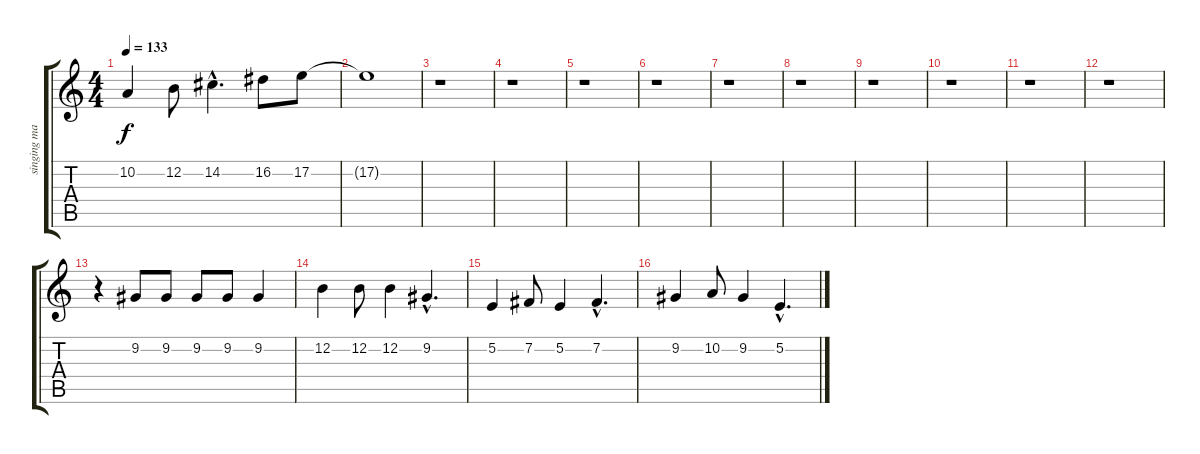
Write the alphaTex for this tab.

\track ("singing man" "singing ma") {instrument lead6voice}
\staff {score tabs}
\tuning (E4 B3 G3 D3 A2 E2) {hide}
\ts (4 4)
\tempo 133
\clef g2
\ks c
10.2.4{dy f} 12.2.8 14.2{hac}.4{d} 16.2.8 17.2.8 |
17.2{t}.1 |
r.1 |
r.1 |
r.1 |
r.1 |
r.1 |
r.1 |
r.1 |
r.1 |
r.1 |
r.1 |
r.4 9.2.8 9.2.8 9.2.8 9.2.8 9.2.4 |
12.2.4 12.2.8 12.2.4 9.2{hac}.4{d} |
5.2.4 7.2.8 5.2.4 7.2{hac}.4{d} |
9.2.4 10.2.8 9.2.4 5.2{hac}.4{d}
